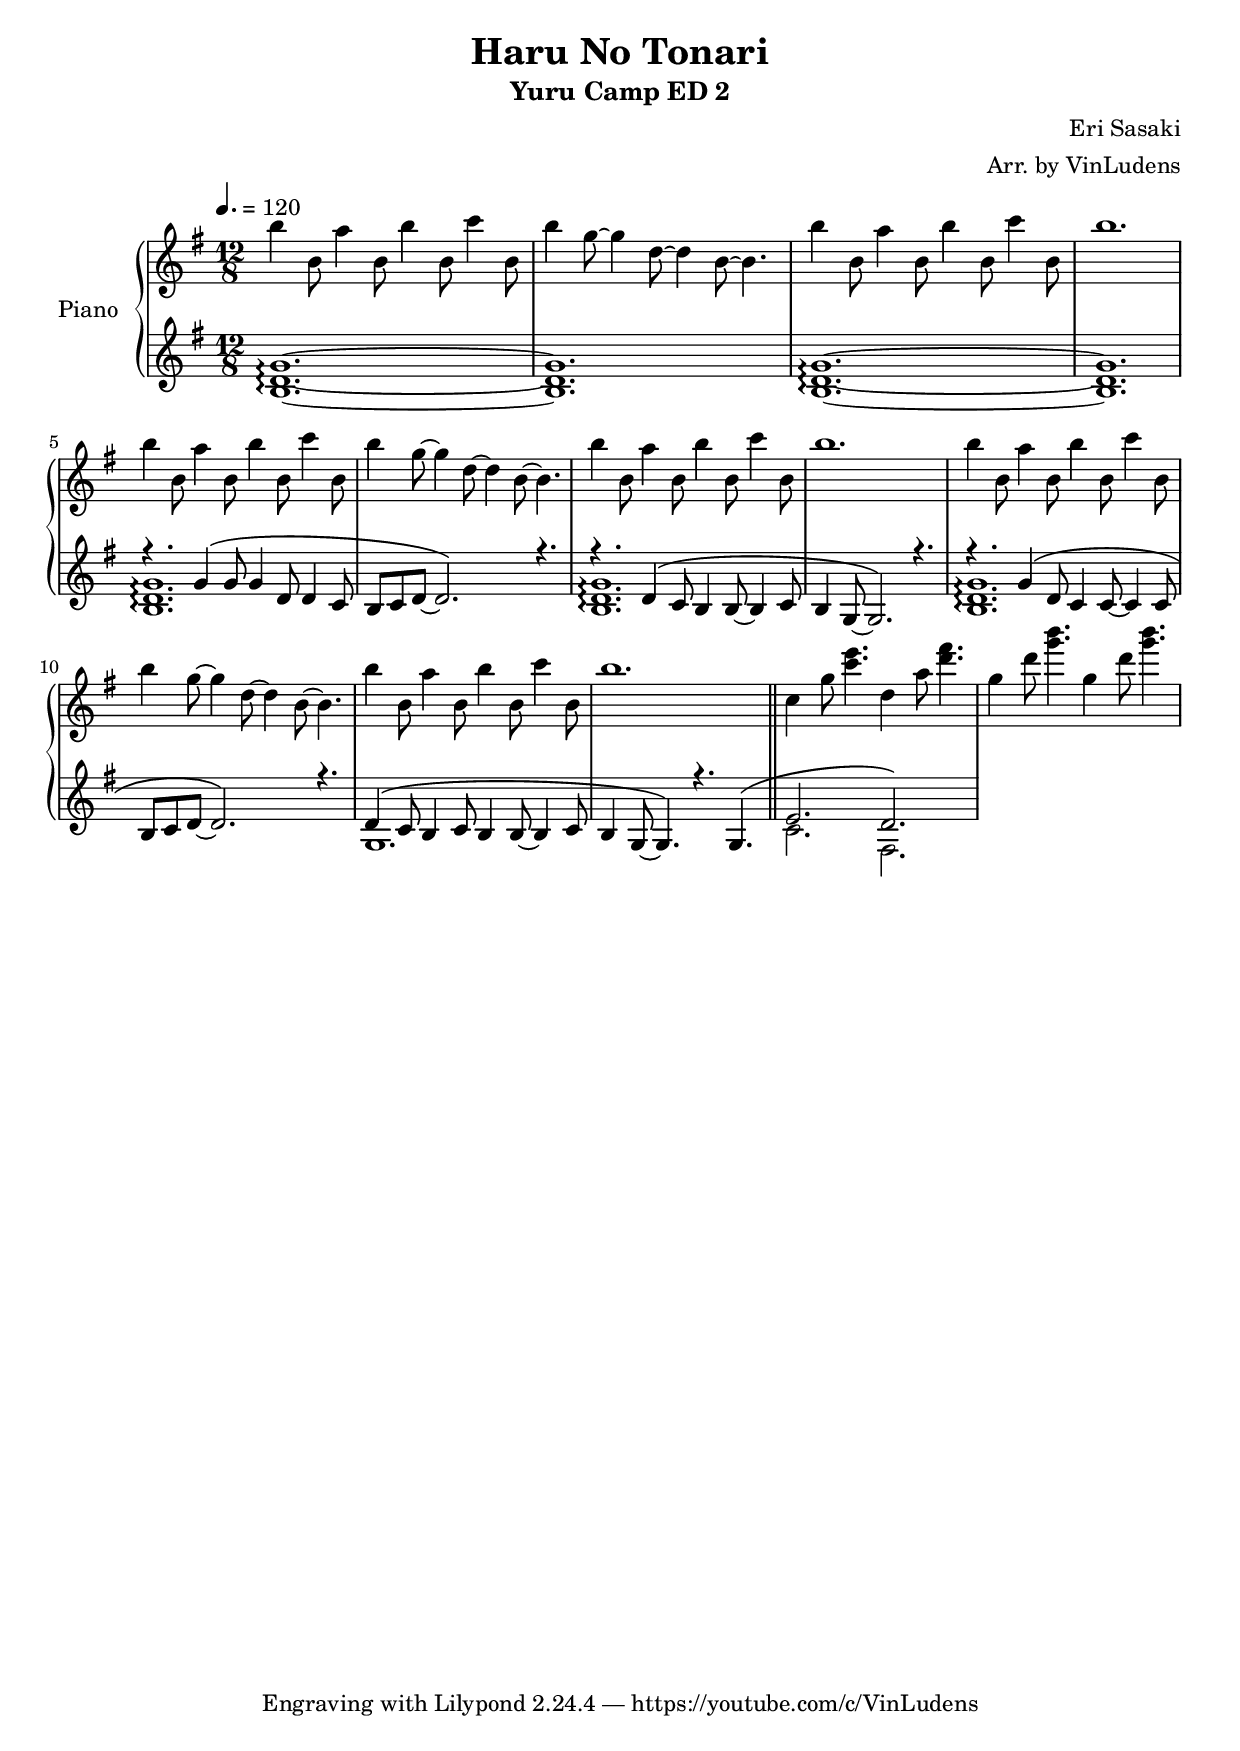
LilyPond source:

\version "2.22.1"

\header {
  title = "Haru No Tonari"
  subtitle = "Yuru Camp ED 2"
  %instrument = "Piano"
  composer = "Eri Sasaki"
  arranger = "Arr. by VinLudens"
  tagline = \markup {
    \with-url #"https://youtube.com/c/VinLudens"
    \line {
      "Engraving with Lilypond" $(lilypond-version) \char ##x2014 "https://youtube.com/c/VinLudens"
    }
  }
}

%#(set-global-staff-size 20)
%showLastLength = R1 * 10

\paper {
  #(set-paper-size "a4")
}

\include "global.ly"
\version "2.22.1"
\include "global.ly"

right = \absolute {
  \global \tempo 4. = 120
  b''4 b'8 a''4 b'8 b''4 b'8 c'''4 b'8 |
  b''4 g''8 ~ 4 d''8 ~ 4 b'8 ~ 4. |
  b''4 b'8 a''4 b'8 b''4 b'8 c'''4 b'8 |
  b''1. |
  
  b''4 b'8 a''4 b'8 b''4 b'8 c'''4 b'8 |
  b''4 g''8 ~ 4 d''8 ~ 4 b'8 ~ 4. |
  b''4 b'8 a''4 b'8 b''4 b'8 c'''4 b'8 |
  b''1. |
  
  b''4 b'8 a''4 b'8 b''4 b'8 c'''4 b'8 |
  b''4 g''8 ~ 4 d''8 ~ 4 b'8 ~ 4. |
  b''4 b'8 a''4 b'8 b''4 b'8 c'''4 b'8 |
  b''1. |














  \bar "||"


  c''4 g''8 <c''' e'''>4. d''4 a''8 <d''' fis'''>4. |
  g''4 d'''8 <g''' b'''>4. g''4 d'''8 <g''' b'''>4. |

%}
}

\version "2.22.1"
\include "global.ly"

left = \absolute {
  \global \clef "treble"
  <b d' g'>1.\arpeggio ~ |
  1. |
  <b d' g'>1.\arpeggio ~ |
  1. |
  << { \voiceOne \tieDown
       r4. g'4\( g'8 g'4 d'8 d'4 c'8 |
       b8 c' d' ~ 2.\) r4. |
       r4. d'4\( c'8 b4 b8 ~ 4 c'8 |
       b4 g8 ~ 2.\) r4. |

       r4. g'4\( d'8 c'4 c'8 ~ 4 c'8 |
       b8 c' d' ~ 2.\) r4. |
       d'4\( c'8 b4 c'8 b4 b8 ~ 4 c'8 |
       b4 g8 ~ 4.\) r4. g4.\( |
    }
    \new Voice { \voiceTwo 
      <b d' g'>1.\arpeggio |
      s1. |
      <b d' g'>1.\arpeggio |
      s1. |

      <b d' g'>1.\arpeggio |
      s1. |
      g1. |
      s1. |
    }
  >> \oneVoice \tieNeutral
  
  \bar "||"

  << { \voiceOne 
      e'2. d'\) |
    }
    \new Voice { \voiceTwo 
      c'2. fis |
    }
  >> \oneVoice
%}
}

\version "2.22.1"
\include "global.ly"

crescPoco = \tweak DynamicText.self-alignment-X #LEFT 
        #(make-dynamic-script (markup #:normal-text #:italic "cresc. poco a poco"))

rit = \tweak DynamicText.self-alignment-X #LEFT #(make-dynamic-script
  (markup #:normal-text #:italic "rit."))

rall = \tweak DynamicText.self-alignment-X #LEFT #(make-dynamic-script
  (markup #:normal-text #:italic "rall."))

dynamics = {
  \global
  % allow text in the dynamics block to be centered vertically
  % \override TextScript.extra-offset = #'(0 . 1)
%}
}


\score {
  \new PianoStaff \with {
    instrumentName = "Piano"
  } << \accidentalStyle piano
    \new Staff = "right" \with {
      midiInstrument = "acoustic grand"
    } \right
    \new Dynamics = "Dynamics" \dynamics
    \new Staff = "left" \with {
      midiInstrument = "acoustic grand"
    } { \clef bass \left }
  >>
  \layout { }
  \midi {
    %\tempo 4=80
    \set Staff.midiMaximumVolume = #0.7
  }
}
